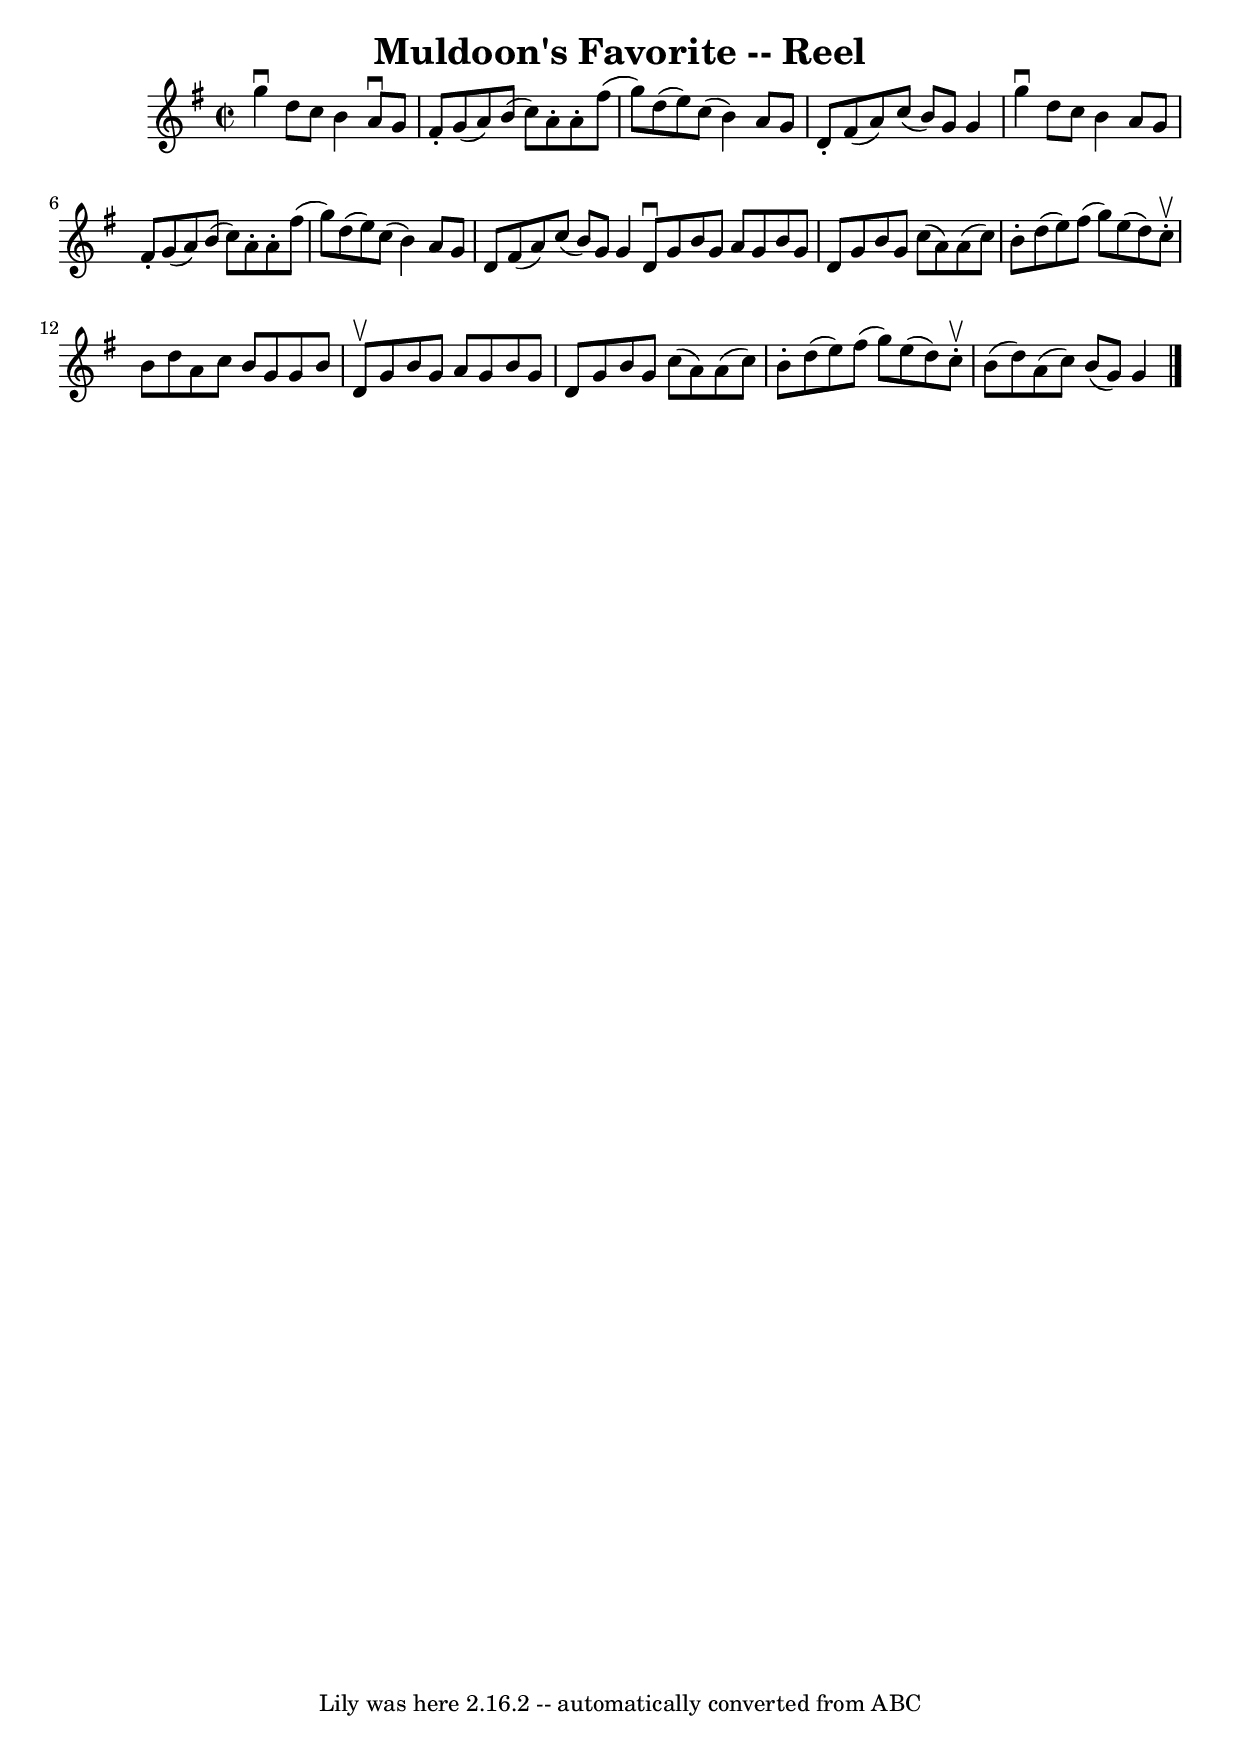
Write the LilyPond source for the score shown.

\version "2.16.2"
\include "Mammoth.ily"
\header {
  %% book = "Ryan's Mammoth Collection"
  crossRefNumber = "1"
  footnotes = "\\\\297"
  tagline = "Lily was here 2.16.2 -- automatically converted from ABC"
  title = "Muldoon's Favorite -- Reel"

}
voicedefault =  {


  \override Staff.TimeSignature #'style = #'C
  \time 2/2 
  \key g \major   g''4^\downbow d''8 c''8 b'4 a'8^\downbow g'8     |
  fis'8-. g'8 (a'8) b'8 (c''8)      a'8-. a'8-. fis''8 ( |
  g''8) d''8 (e''8) c''8 (   b'4) a'8 g'8     |
  d'8-. fis'8 (a'8) c''8 (   b'8) g'8 g'4     |
  g''4^\downbow d''8 c''8 b'4       a'8 g'8     |
  fis'8-. g'8 (a'8) b'8 (c''8) a'8-.    a'8-. fis''8 ( |
  g''8) d''8 (e''8) c''8 (b'4) a'8 g'8    |
  d'8 fis'8 (a'8) c''8 (b'8)      g'8 g'4    \bar "|."     \bar " |." d'8^\downbow g'8 b'8 g'8       a'8 g'8 b'8 g'8     |
  d'8 g'8 b'8 g'8 c''8 (a'8 ) a'8 (c''8)   |
  b'8-. d''8 (e''8) fis''8 (   g''8) e''8 (d''8) c''8^\upbow-.    |
  b'8 d''8 a'8      c''8 b'8 g'8 g'8 b'8     |
  d'8^\upbow g'8 b'8       g'8 a'8 g'8 b'8 g'8     |
  d'8 g'8 b'8 g'8 c''8 (a'8) a'8 (c''8)   |
  b'8-. d''8 (e''8) fis''8 (g''8) e''8 (d''8) c''8^\upbow-.   |
  b'8 (d''8) a'8 (c''8) b'8 (g'8) g'4    \bar "|."   

}

\score{
  <<

    \context Staff="default"
    {
      \voicedefault 
      
    }

  >>
  \layout {
    
  }
  \midi {
  }

}
